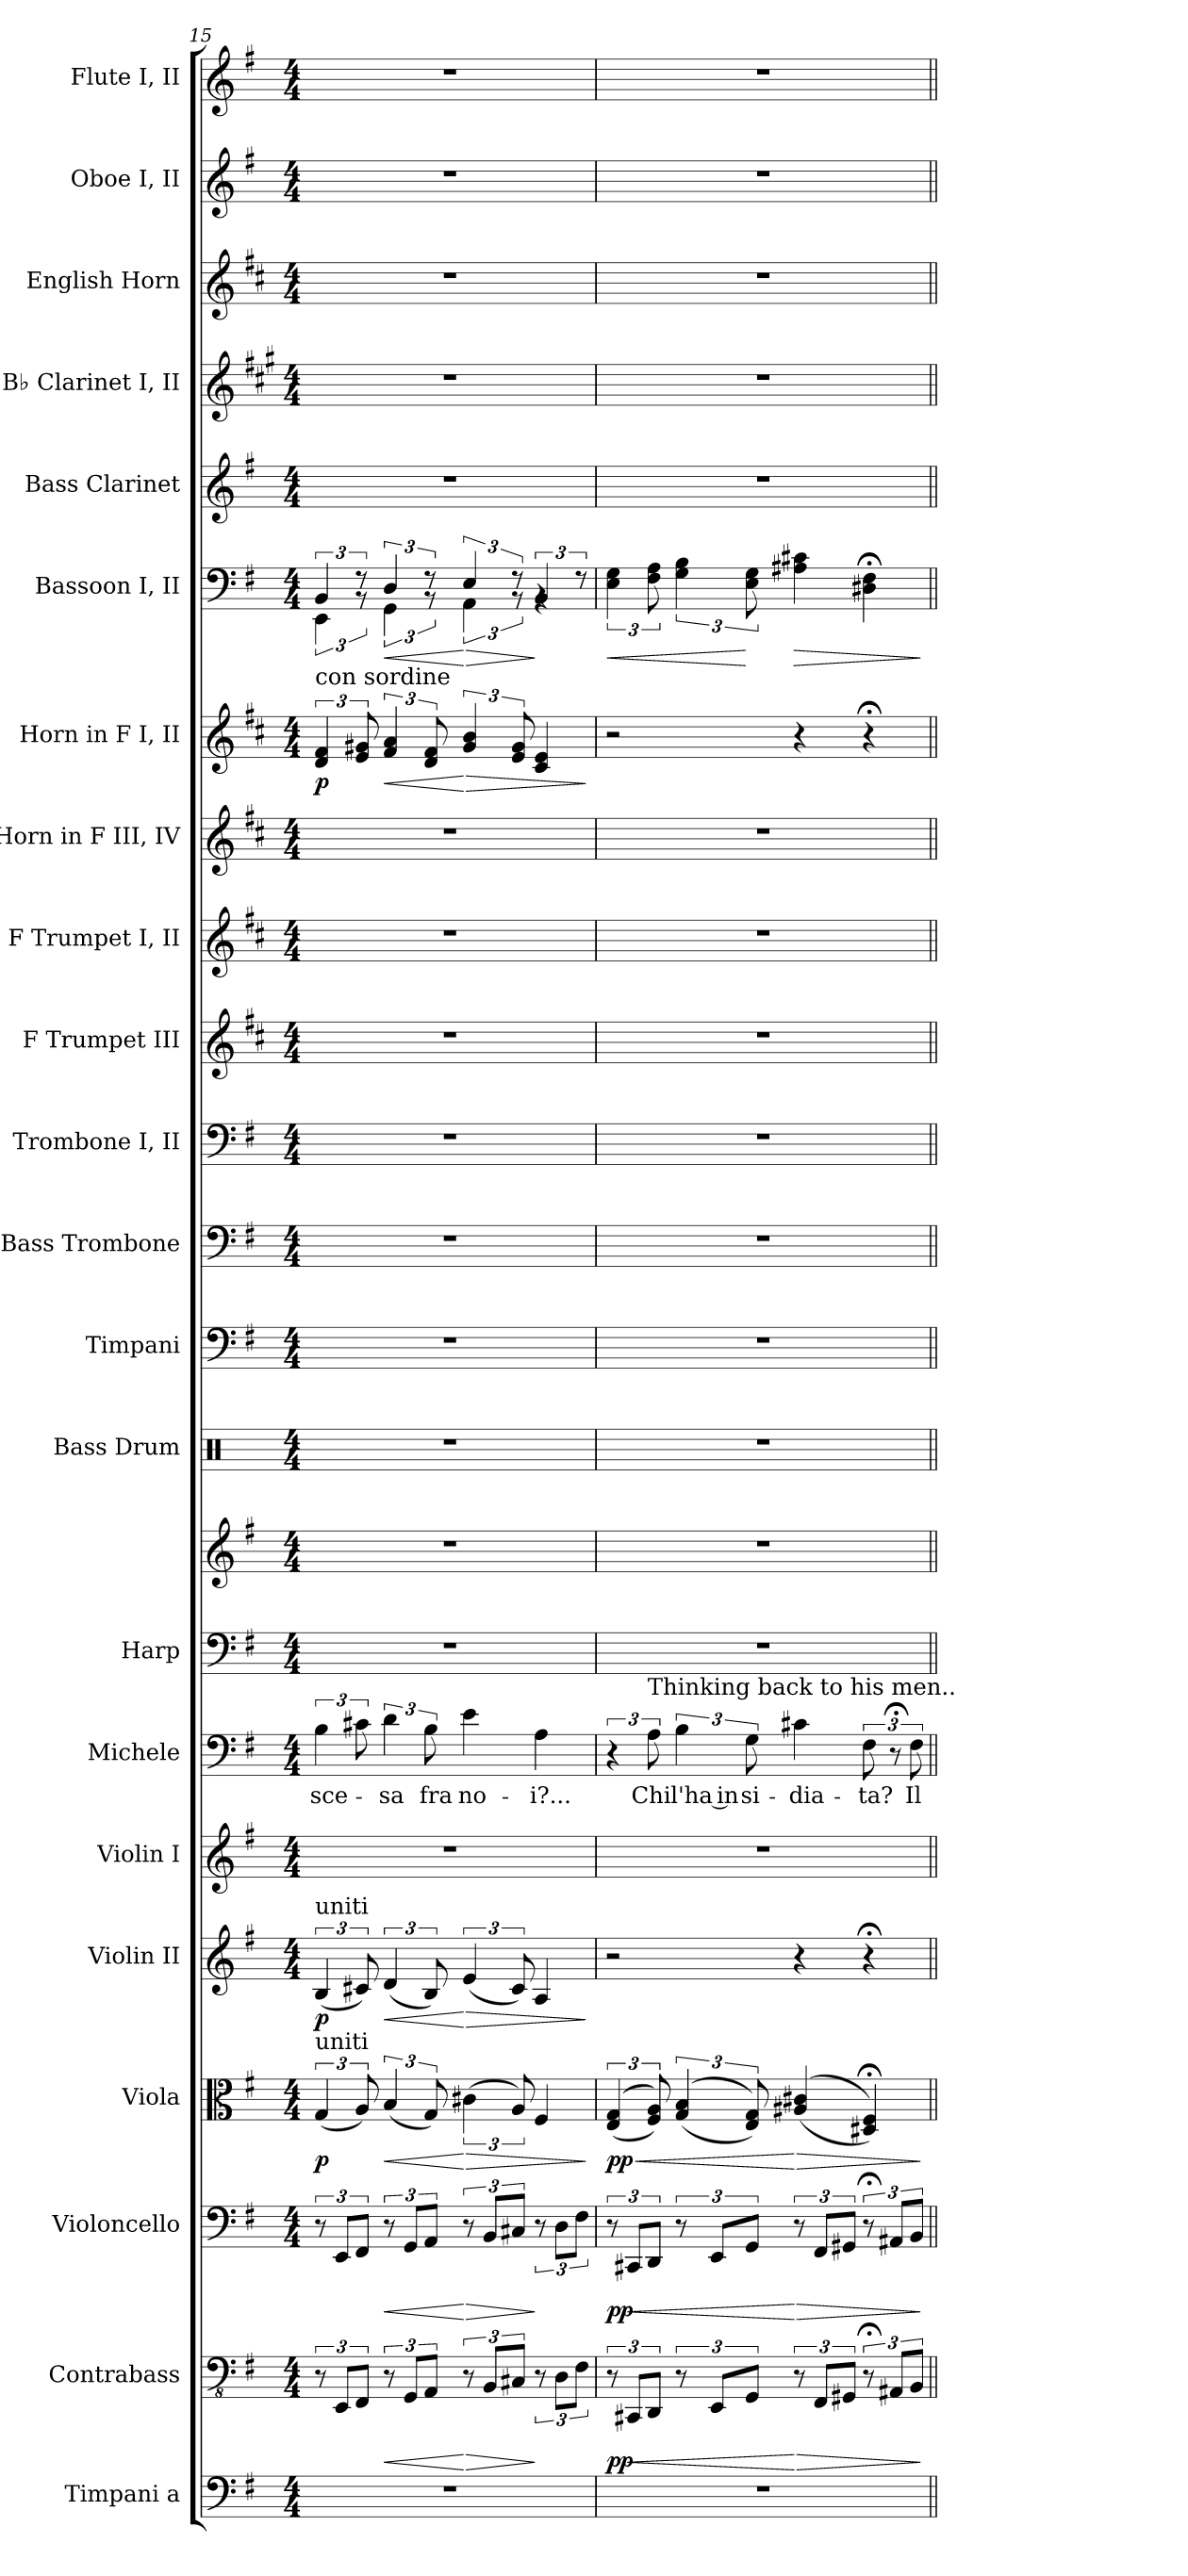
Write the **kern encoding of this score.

**kern	**kern	**dynam	**kern	**dynam	**kern	**dynam	**kern	**dynam	**kern	**kern	**text	**kern	**kern	**kern	**kern	**kern	**kern	**kern	**kern	**kern	**kern	**dynam	**kern	**dynam	**kern	**kern	**kern	**kern	**kern
*part22	*part21	*part21	*part20	*part20	*part19	*part19	*part18	*part18	*part17	*part16	*part16	*part15	*part15	*part14	*part13	*part12	*part11	*part10	*part9	*part8	*part7	*part7	*part6	*part6	*part5	*part4	*part3	*part2	*part1
*staff23	*staff22	*staff22	*staff21	*staff21	*staff20	*staff20	*staff19	*staff19	*staff18	*staff17	*staff17	*staff16	*staff15	*staff14	*staff13	*staff12	*staff11	*staff10	*staff9	*staff8	*staff7	*staff7	*staff6	*staff6	*staff5	*staff4	*staff3	*staff2	*staff1
*I"Timpani a	*I"Contrabass	*	*I"Violoncello	*	*I"Viola	*	*I"Violin II	*	*I"Violin I	*I"Michele	*	*I"Harp	*	*I"Bass Drum	*I"Timpani	*I"Bass Trombone	*I"Trombone I, II	*I"F Trumpet III	*I"F Trumpet I, II	*I"Horn in F III, IV	*I"Horn in F I, II	*	*I"Bassoon I, II	*	*I"Bass Clarinet	*I"B♭ Clarinet I, II	*I"English Horn	*I"Oboe I, II	*I"Flute I, II
*I'Timp. a	*I'Cb.	*	*I'Vc.	*	*I'Vla.	*	*I'Vln. II	*	*I'Vln. I	*I'M.	*	*I'Hrp.	*	*I'B. Dr.	*I'Timp.	*I'B. Tbn.	*I'Tbn. I, II	*I'F Tpt. III	*I'F Tpt. I, II	*	*	*	*I'Bsn. I, II	*	*I'B. Cl.	*I'B♭ Cl. I, II	*I'E. Hn.	*I'Ob. I, II	*I'Fl. I, II
*clefF4	*clefFv4	*	*clefF4	*	*clefC3	*	*clefG2	*	*clefG2	*clefF4	*	*clefF4	*clefG2	*clefX	*clefF4	*clefF4	*clefF4	*clefG2	*clefG2	*clefG2	*clefG2	*	*clefF4	*	*clefG2	*clefG2	*clefG2	*clefG2	*clefG2
*	*	*	*	*	*	*	*	*	*	*	*	*	*	*	*	*	*	*ITrd-3c-5	*ITrd-3c-5	*ITrd4c7	*ITrd4c7	*	*	*	*ITrd8c14	*ITrd1c2	*ITrd4c7	*	*
*k[f#]	*k[f#]	*	*k[f#]	*	*k[f#]	*	*k[f#]	*	*k[f#]	*k[f#]	*	*k[f#]	*k[f#]	*k[]	*k[f#]	*k[f#]	*k[f#]	*k[f#]	*k[f#]	*k[f#]	*k[f#]	*	*k[f#]	*	*k[f#]	*k[f#]	*k[f#]	*k[f#]	*k[f#]
*M4/4	*M4/4	*	*M4/4	*	*M4/4	*	*M4/4	*	*M4/4	*M4/4	*	*M4/4	*M4/4	*M4/4	*M4/4	*M4/4	*M4/4	*M4/4	*M4/4	*M4/4	*M4/4	*	*M4/4	*	*M4/4	*M4/4	*M4/4	*M4/4	*M4/4
=15	=15	=15	=15	=15	=15	=15	=15	=15	=15	=15	=15	=15	=15	=15	=15	=15	=15	=15	=15	=15	=15	=15	=15	=15	=15	=15	=15	=15	=15
*	*	*	*	*	*	*	*	*	*	*	*	*	*	*	*	*	*	*	*	*	*	*	*^	*	*	*	*	*	*
!	!	!	!	!	!	!	!	!	!	!	!	!	!	!	!	!	!	!	!	!	!LO:TX:a:t=con sordine	!	!	!	!	!	!	!	!	!
!	!	!	!	!	!	!	!LO:TX:a:t=uniti	!	!	!	!	!	!	!	!	!	!	!	!	!	!	!	!	!	!	!	!	!	!	!
!	!	!	!	!	!LO:TX:a:t=uniti	!	!	!	!	!	!	!	!	!	!	!	!	!	!	!	!	!	!	!	!	!	!	!	!	!
!	!	!	!	!	!	!LO:DY:b	!	!LO:DY:b	!	!	!	!	!	!	!	!	!	!	!	!	!	!LO:DY:b	!	!	!	!	!	!	!	!
1r	12r	.	12r	.	(6G/	p	(6B/	p	1r	6B\	-sce-	1r	1r	1r	1r	1r	1r	1r	1r	1r	6G/ 6B/	p	6BB/	6EE\	.	1r	1r	1r	1r	1r
.	12EEE/L	.	12EE/L	.	.	.	.	.	.	.	.	.	.	.	.	.	.	.	.	.	.	.	.	.	.	.	.	.	.	.
.	12FFF#/J	.	12FF#/J	.	12A/)	.	12c#X/)	.	.	12c#X\	.	.	.	.	.	.	.	.	.	.	12A/ 12c#X/	.	12r	12rBB	.	.	.	.	.	.
!	!	!LO:HP:b	!	!LO:HP:b	!	!LO:HP:b	!	!LO:HP:b	!	!	!	!	!	!	!	!	!	!	!	!	!	!LO:HP:b	!	!	!LO:HP:b	!	!	!	!	!
.	12r	<	12r	<	(6B/	<	(6d/	<	.	6d\	-sa	.	.	.	.	.	.	.	.	.	6B/ 6d/	<	6D/	6GG\	<	.	.	.	.	.
.	12GGG/L	.	12GG/L	.	.	.	.	.	.	.	.	.	.	.	.	.	.	.	.	.	.	.	.	.	.	.	.	.	.	.
.	12AAA/J	.	12AA/J	.	12G/)	.	12B/)	.	.	12B\	fra	.	.	.	.	.	.	.	.	.	12G/ 12B/	.	12r	12rBB	.	.	.	.	.	.
!	!	!LO:HP:n=1:b	!	!LO:HP:n=1:b	!	!LO:HP:n=1:b	!	!LO:HP:n=1:b	!	!	!	!	!	!	!	!	!	!	!	!	!	!LO:HP:n=1:b	!	!	!LO:HP:n=1:b	!	!	!	!	!
.	12r	[ >	12r	[ >	(6c#X\	[ >	(6e/	[ >	.	4e\	no-	.	.	.	.	.	.	.	.	.	6c#/ 6e/	[ >	6E/	6AA\	[ >	.	.	.	.	.
.	12BBB/L	.	12BB/L	.	.	.	.	.	.	.	.	.	.	.	.	.	.	.	.	.	.	.	.	.	.	.	.	.	.	.
.	12CC#X/J	.	12C#X/J	.	12A/)	.	12c#/)	.	.	.	.	.	.	.	.	.	.	.	.	.	12A/ 12c#/	.	12r	12rBB	.	.	.	.	.	.
.	12r	]	12r	]	4F#/	.	4A/	.	.	4A\	-i?...	.	.	.	.	.	.	.	.	.	4F#/ 4A/	.	6BB/	4rBB	]	.	.	.	.	.
.	12DD\L	.	12D\L	.	.	.	.	.	.	.	.	.	.	.	.	.	.	.	.	.	.	.	.	.	.	.	.	.	.	.
.	12FF#\J	.	12F#\J	.	.	.	.	.	.	.	.	.	.	.	.	.	.	.	.	.	.	.	12r	.	.	.	.	.	.	.
*	*	*	*	*	*	*	*	*	*	*	*	*	*	*	*	*	*	*	*	*	*	*	*v	*v	*	*	*	*	*	*
.	.	.	.	.	.	]	.	]	.	.	.	.	.	.	.	.	.	.	.	.	.	]	.	.	.	.	.	.	.
=16	=16	=16	=16	=16	=16	=16	=16	=16	=16	=16	=16	=16	=16	=16	=16	=16	=16	=16	=16	=16	=16	=16	=16	=16	=16	=16	=16	=16	=16
*	*	*	*	*	*	*	*	*	*	*	*	*	*	*	*	*	*	*	*	*	*	*	*	*	*	*	*	*	*MM52
!	!	!LO:DY:b	!	!LO:DY:b	!	!LO:HP:b	!	!	!	!	!	!	!	!	!	!	!	!	!	!	!	!	!	!LO:HP:b	!	!	!	!	!
!	!	!	!	!	!	!LO:DY:n=1:b	!	!	!	!	!	!	!	!	!	!	!	!	!	!	!	!	!	!	!	!	!	!	!
1r	12r	pp	12r	pp	((>6E/ 6G/	< pp	2r	.	1r	6r	.	1r	1r	1r	1r	1r	1r	1r	1r	1r	2r	.	6E\ 6G\	<	1r	1r	1r	1r	1r
!	!	!LO:HP:b	!	!LO:HP:b	!	!	!	!	!	!	!	!	!	!	!	!	!	!	!	!	!	!	!	!	!	!	!	!	!
.	12CCC#X/L	<	12CC#X/L	<	.	.	.	.	.	.	.	.	.	.	.	.	.	.	.	.	.	.	.	.	.	.	.	.	.
!	!	!	!	!	!	!	!	!	!	!LO:TX:a:t=Thinking back to his men..	!	!	!	!	!	!	!	!	!	!	!	!	!	!	!	!	!	!	!
.	12DDD/J	.	12DD/J	.	12F#/ 12A/))	.	.	.	.	12A\	Chi	.	.	.	.	.	.	.	.	.	.	.	12F#\ 12A\	.	.	.	.	.	.
.	12r	.	12r	.	((>6G/ 6B/	.	.	.	.	6B\	l'ha in	.	.	.	.	.	.	.	.	.	.	.	6G\ 6B\	.	.	.	.	.	.
.	12EEE/L	.	12EE/L	.	.	.	.	.	.	.	.	.	.	.	.	.	.	.	.	.	.	.	.	.	.	.	.	.	.
.	12GGG/J	.	12GG/J	.	12E/ 12G/))	.	.	.	.	12G\	-si-	.	.	.	.	.	.	.	.	.	.	.	12E\ 12G\	[	.	.	.	.	.
!	!	!LO:HP:n=1:b	!	!LO:HP:n=1:b	!	!LO:HP:n=1:b	!	!	!	!	!	!	!	!	!	!	!	!	!	!	!	!	!	!LO:HP:b	!	!	!	!	!
.	12r	[ >	12r	[ >	((>4A#X/ 4c#X/	[ >	4r	.	.	4c#X\	-dia-	.	.	.	.	.	.	.	.	.	4r	.	4A#X\ 4c#X\	>	.	.	.	.	.
.	12FFF#/L	.	12FF#/L	.	.	.	.	.	.	.	.	.	.	.	.	.	.	.	.	.	.	.	.	.	.	.	.	.	.
.	12GGG#X/J	.	12GG#X/J	.	.	.	.	.	.	.	.	.	.	.	.	.	.	.	.	.	.	.	.	.	.	.	.	.	.
.	12r;<	.	12r;<	.	4D#X/;< 4F#/;<))	.	4r;<	.	.	12F#\	-ta?	.	.	.	.	.	.	.	.	.	4r;<	.	4D#X\;< 4F#\;<	.	.	.	.	.	.
.	12AAA#X/L	.	12AA#X/L	.	.	.	.	.	.	12r;<	.	.	.	.	.	.	.	.	.	.	.	.	.	.	.	.	.	.	.
.	12BBB/J	.	12BB/J	.	.	.	.	.	.	12F#\	Il	.	.	.	.	.	.	.	.	.	.	.	.	.	.	.	.	.	.
.	.	]	.	]	.	]	.	.	.	.	.	.	.	.	.	.	.	.	.	.	.	.	.	]	.	.	.	.	.
=||	=||	=||	=||	=||	=||	=||	=||	=||	=||	=||	=||	=||	=||	=||	=||	=||	=||	=||	=||	=||	=||	=||	=||	=||	=||	=||	=||	=||	=||
*-	*-	*-	*-	*-	*-	*-	*-	*-	*-	*-	*-	*-	*-	*-	*-	*-	*-	*-	*-	*-	*-	*-	*-	*-	*-	*-	*-	*-	*-
